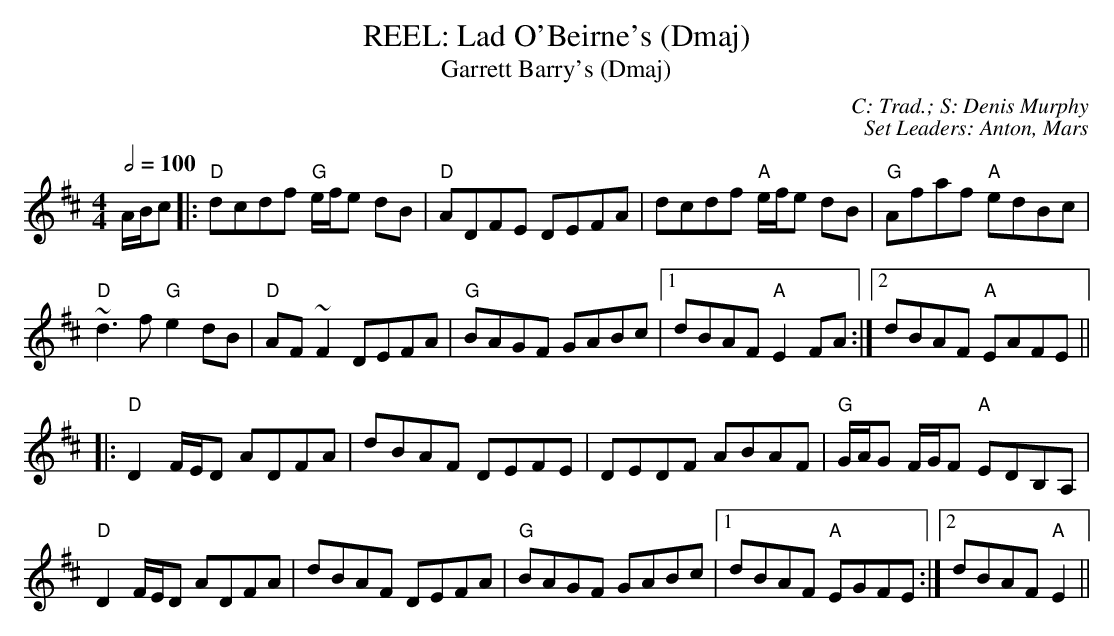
X:1
T: REEL: Lad O'Beirne's (Dmaj)
T: Garrett Barry's (Dmaj)
C: C: Trad.; S: Denis Murphy
C: Set Leaders: Anton, Mars
M: 4/4
L: 1/8
Q: 1/2=100
K: Dmaj
A/B/c|:"D"dcdf "G"e/f/e dB|"D"ADFE DEFA|dcdf "A"e/f/e dB|"G"Afaf "A"edBc|
"D"~d3f "G"e2 dB|"D"AF~F2 DEFA|"G"BAGF GABc|1 dBAF "A"E2 FA:|2 dBAF "A"EAFE||
|:"D"D2 F/E/D ADFA|dBAF DEFE|DEDF ABAF|"G"G/A/G F/G/F "A"EDB,A,|
"D"D2 F/E/D ADFA|dBAF DEFA|"G"BAGF GABc|1 dBAF "A"EGFE:|2 dBAF "A"E2||
